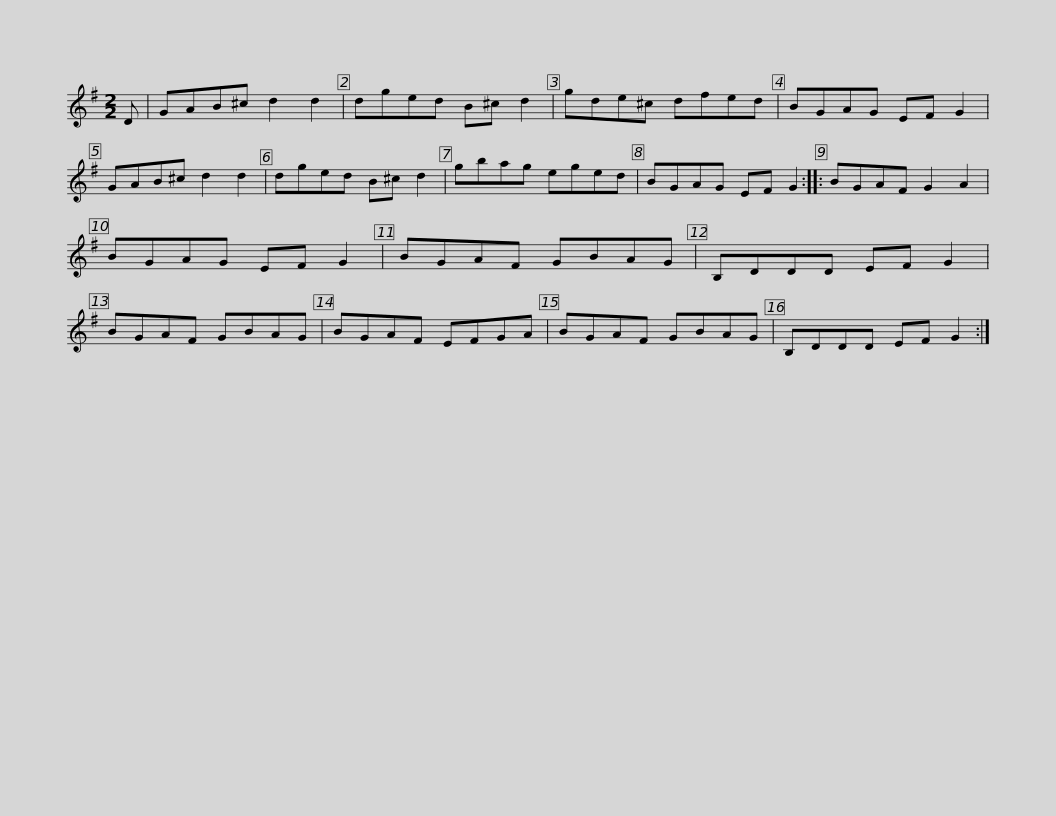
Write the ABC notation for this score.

X:1
L:1/8
M:2/2
I:linebreak $
K:G
V:1 treble
V:1
 D | GAB^c d2 d2 | dged B^c d2 | gde^c dfed | BGAG EF G2 | %5
 GAB^c d2 d2 |$ dged B^c d2 | gbag eged | BGAG EF G2 :: BGAF G2 A2 | %10
 BGAG EF G2 | BGAF GBAG |$ B,DDD EF G2 | BGAF GBAG | BGAF EFGA | %15
 BGAF GBAG | B,DDD EF G2 :| %17
